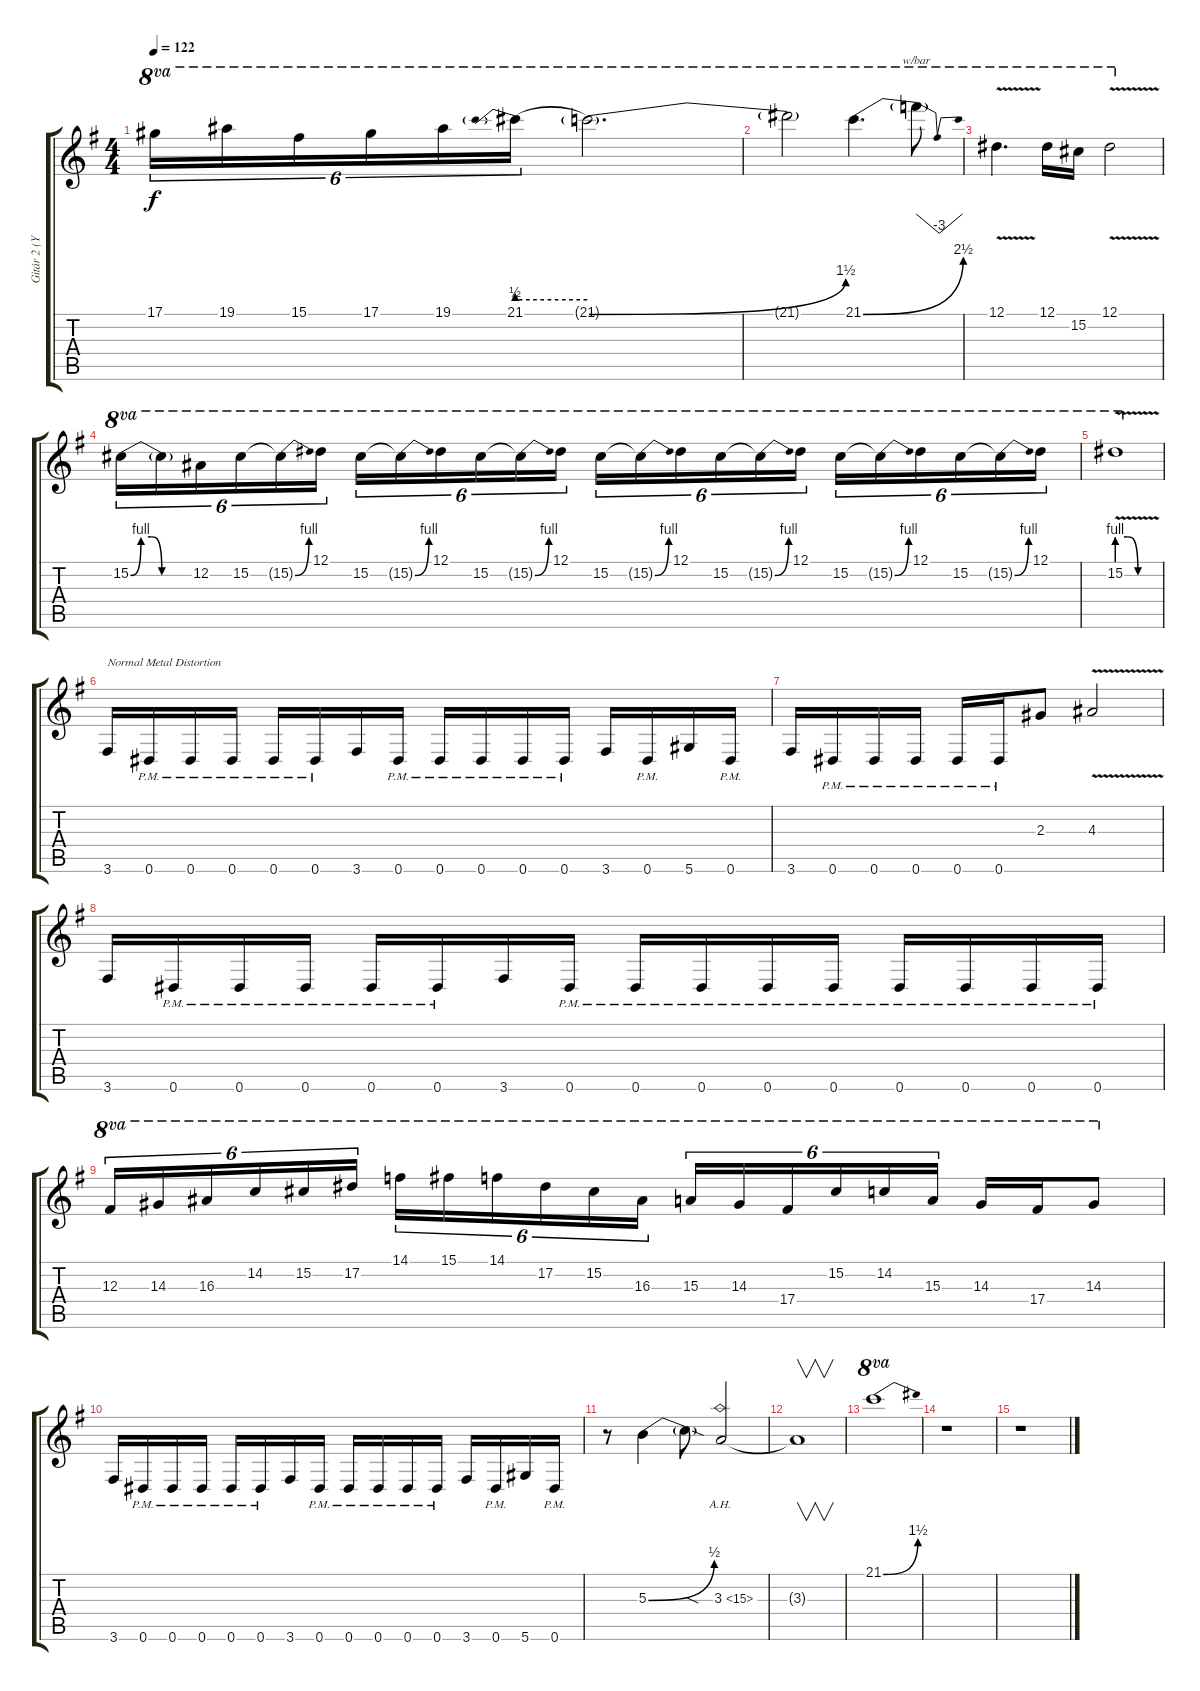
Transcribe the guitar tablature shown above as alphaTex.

\track ("Gitár 2 (Yngwie Malmsteen)" "Gitár 2 (Y") {instrument distortionguitar}
\staff {score tabs}
\tuning (Eb4 Bb3 Gb3 Db3 Ab2 Eb2) {hide}
\ts (4 4)
\tempo 122
\clef g2
\ks g
17.1.16{tu (6 4) ot 8va dy f} 19.1.16{tu (6 4) ot 8va} 15.1.16{tu (6 4) ot 8va} 17.1.16{tu (6 4) ot 8va} 19.1.16{tu (6 4) ot 8va} 21.1{be (prebend 0 2 60 2)}.16{tu (6 4) ot 8va} 21.1{be (bend 0 0 60 6) t}.2{d ot 8va} |
21.1{t}.2{ot 8va} 21.1{be (bend 0 0 60 10)}.4{d ot 8va} 21.1{t}.8{tbe (dip default 0 0 30 -12 60 0) ot 8va} |
12.1{v}.4{d ot 8va} 12.1.16{ot 8va} 15.2.16{ot 8va} 12.1{v}.2{ot 8va} |
15.2{be (custom 0 0 10 4 20 4 30 0 60 0)}.16{tu (6 4) ot 8va} 15.2{t}.16{tu (6 4) ot 8va} 12.2.16{tu (6 4) ot 8va} 15.2.16{tu (6 4) ot 8va} 15.2{be (bend 0 0 60 4) t}.16{tu (6 4) ot 8va} 12.1.16{tu (6 4) ot 8va} 15.2.16{tu (6 4) ot 8va} 15.2{be (bend 0 0 60 4) t}.16{tu (6 4) ot 8va} 12.1.16{tu (6 4) ot 8va} 15.2.16{tu (6 4) ot 8va} 15.2{be (bend 0 0 60 4) t}.16{tu (6 4) ot 8va} 12.1.16{tu (6 4) ot 8va} 15.2.16{tu (6 4) ot 8va} 15.2{be (bend 0 0 60 4) t}.16{tu (6 4) ot 8va} 12.1.16{tu (6 4) ot 8va} 15.2.16{tu (6 4) ot 8va} 15.2{be (bend 0 0 60 4) t}.16{tu (6 4) ot 8va} 12.1.16{tu (6 4) ot 8va} 15.2.16{tu (6 4) ot 8va} 15.2{be (bend 0 0 60 4) t}.16{tu (6 4) ot 8va} 12.1.16{tu (6 4) ot 8va} 15.2.16{tu (6 4) ot 8va} 15.2{be (bend 0 0 60 4) t}.16{tu (6 4) ot 8va} 12.1.16{tu (6 4) ot 8va} |
15.2{be (custom 0 4 15 4 30 0 60 0) v}.1{ot 8va} |
3.6.16{txt "Normal Metal Distortion" instrument distortionguitar} 0.6{pm}.16 0.6{pm}.16 0.6{pm}.16 0.6{pm}.16 0.6{pm}.16 3.6.16 0.6{pm}.16 0.6{pm}.16 0.6{pm}.16 0.6{pm}.16 0.6{pm}.16 3.6.16 0.6{pm}.16 5.6.16 0.6{pm}.16 |
3.6.16 0.6{pm}.16 0.6{pm}.16 0.6{pm}.16 0.6{pm}.16 0.6{pm}.16 2.3.8 4.3{v}.2 |
3.6.16 0.6{pm}.16 0.6{pm}.16 0.6{pm}.16 0.6{pm}.16 0.6{pm}.16 3.6.16 0.6{pm}.16 0.6{pm}.16 0.6{pm}.16 0.6{pm}.16 0.6{pm}.16 0.6{pm}.16 0.6{pm}.16 0.6{pm}.16 0.6{pm}.16 |
12.3.16{tu (6 4) ot 8va} 14.3.16{tu (6 4) ot 8va} 16.3.16{tu (6 4) ot 8va} 14.2.16{tu (6 4) ot 8va} 15.2.16{tu (6 4) ot 8va} 17.2.16{tu (6 4) ot 8va} 14.1.16{tu (6 4) ot 8va} 15.1.16{tu (6 4) ot 8va} 14.1.16{tu (6 4) ot 8va} 17.2.16{tu (6 4) ot 8va} 15.2.16{tu (6 4) ot 8va} 16.3.16{tu (6 4) ot 8va} 15.3.16{tu (6 4) ot 8va} 14.3.16{tu (6 4) ot 8va} 17.4.16{tu (6 4) ot 8va} 15.2.16{tu (6 4) ot 8va} 14.2.16{tu (6 4) ot 8va} 15.3.16{tu (6 4) ot 8va} 14.3.16{ot 8va} 17.4.16{ot 8va} 14.3.8{ot 8va} |
3.6.16 0.6{pm}.16 0.6{pm}.16 0.6{pm}.16 0.6{pm}.16 0.6{pm}.16 3.6.16 0.6{pm}.16 0.6{pm}.16 0.6{pm}.16 0.6{pm}.16 0.6{pm}.16 3.6.16 0.6{pm}.16 5.6.16 0.6{pm}.16 |
r.8 5.3{be (bend 0 0 60 2)}.4 5.3{sod t}.8 3.3{ah 12}.2 |
3.3{t}.1{v} |
21.1{be (bend 0 0 60 6)}.1{ot 8va} |
r.1 |
r.1
